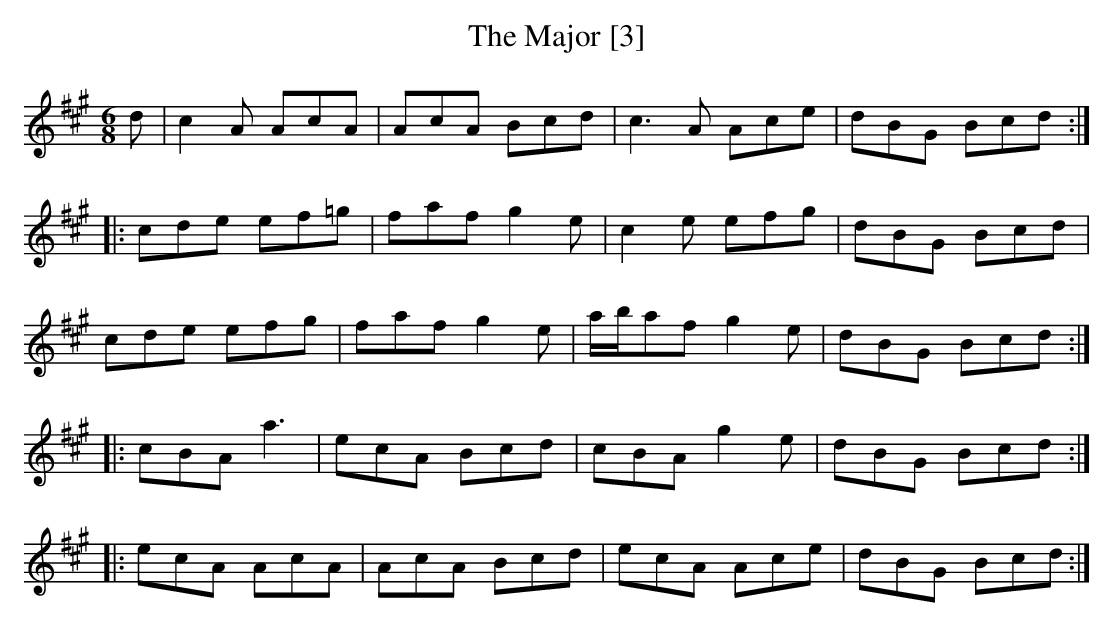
X:1
T:Major [3], The
M:6/8
L:1/8
K:A
d|c2A AcA|AcA Bcd|c3A Ace|dBG Bcd:|
|:cde ef=g|faf g2e|c2e efg|dBG Bcd|
cde efg|faf g2e|a/b/af g2e|dBG Bcd:|
|:cBA a3|ecA Bcd|cBA g2e|dBG Bcd:|
|:ecA AcA|AcA Bcd|ecA Ace|dBG Bcd:|]
